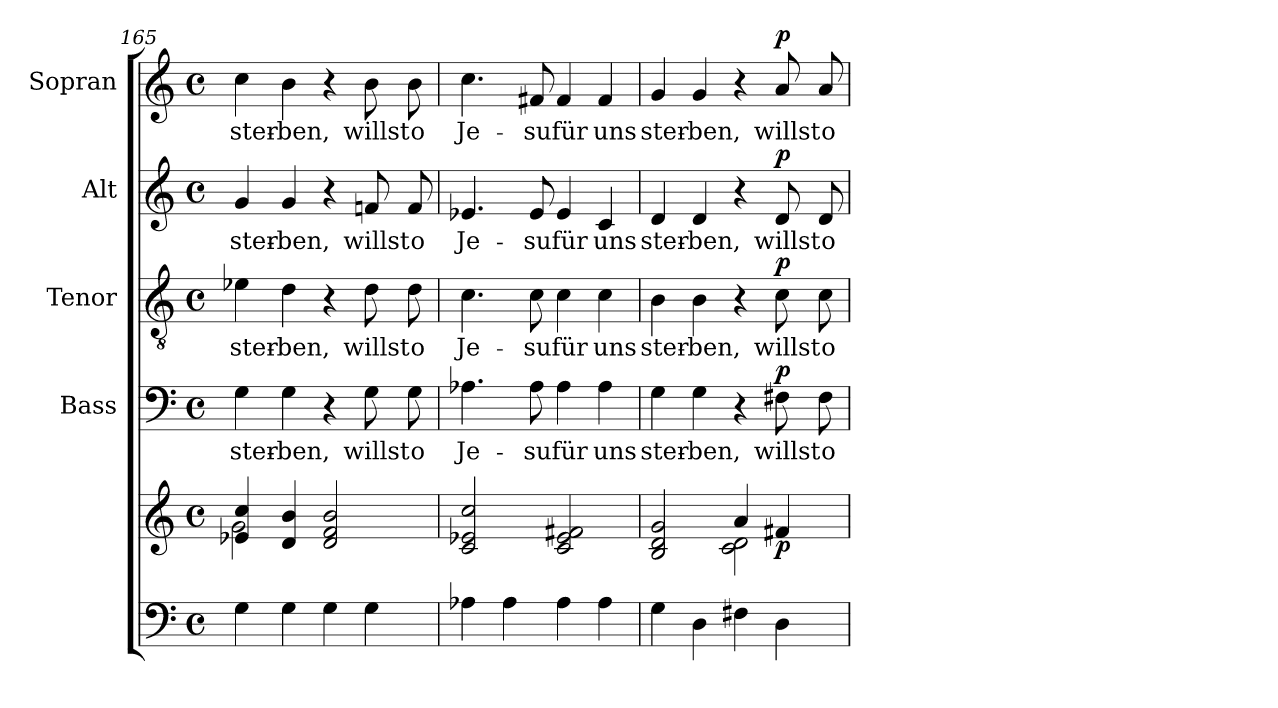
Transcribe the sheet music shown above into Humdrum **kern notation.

**kern	**kern	**dynam	**kern	**text	**dynam	**kern	**text	**dynam	**kern	**text	**dynam	**kern	**text	**dynam
*part5	*part5	*part5	*part4	*part4	*part4	*part3	*part3	*part3	*part2	*part2	*part2	*part1	*part1	*part1
*staff6	*staff5	*staff5/6	*staff4	*staff4	*staff4	*staff3	*staff3	*staff3	*staff2	*staff2	*staff2	*staff1	*staff1	*staff1
*	*	*	*I"Bass	*	*	*I"Tenor	*	*	*I"Alt	*	*	*I"Sopran	*	*
*	*	*	*I'B.	*	*	*I'T.	*	*	*I'A.	*	*	*I'S.	*	*
!!LO:PB:g=z
*clefF4	*clefG2	*	*clefF4	*	*	*clefGv2	*	*	*clefG2	*	*	*clefG2	*	*
*k[]	*k[]	*	*k[]	*	*	*k[]	*	*	*k[]	*	*	*k[]	*	*
*C:	*C:	*	*C:	*	*	*C:	*	*	*C:	*	*	*C:	*	*
*M4/4	*M4/4	*	*M4/4	*	*	*M4/4	*	*	*M4/4	*	*	*M4/4	*	*
*met(c)	*met(c)	*	*met(c)	*	*	*met(c)	*	*	*met(c)	*	*	*met(c)	*	*
=165	=165	=165	=165	=165	=165	=165	=165	=165	=165	=165	=165	=165	=165	=165
*	*^	*	*	*	*	*	*	*	*	*	*	*	*	*
!	!	!	!	!	!LO:LY:b	!	!	!LO:LY:b	!	!	!LO:LY:b	!	!	!LO:LY:b	!
4G\	4e-X/ 4cc/	2g\	.	4G\	ster-	.	4e-X\	ster-	.	4g/	ster-	.	4cc\	ster-	.
!	!	!	!	!	!LO:LY:b	!	!	!LO:LY:b	!	!	!LO:LY:b	!	!	!LO:LY:b	!
4G\	4d/ 4b/	.	.	4G\	-ben,	.	4d\	-ben,	.	4g/	-ben,	.	4b\	-ben,	.
4G\	2d/ 2f/ 2b/	2ryy	.	4r	.	.	4r	.	.	4r	.	.	4r	.	.
!	!	!	!	!	!LO:LY:b	!	!	!LO:LY:b	!	!	!LO:LY:b	!	!	!LO:LY:b	!
4G\	.	.	.	8G\	willst	.	8d\	willst	.	8fn/	willst	.	8b\	willst	.
!	!	!	!	!	!LO:LY:b	!	!	!LO:LY:b	!	!	!LO:LY:b	!	!	!LO:LY:b	!
.	.	.	.	8G\	o	.	8d\	o	.	8f/	o	.	8b\	o	.
*	*v	*v	*	*	*	*	*	*	*	*	*	*	*	*	*
=166	=166	=166	=166	=166	=166	=166	=166	=166	=166	=166	=166	=166	=166	=166
!	!	!	!	!LO:LY:b	!	!	!LO:LY:b	!	!	!LO:LY:b	!	!	!LO:LY:b	!
4A-X\	2c/ 2e-X/ 2cc/	.	4.A-X\	Je-	.	4.c\	Je-	.	4.e-X/	Je-	.	4.cc\	Je-	.
4A-\	.	.	.	.	.	.	.	.	.	.	.	.	.	.
!	!	!	!	!LO:LY:b	!	!	!LO:LY:b	!	!	!LO:LY:b	!	!	!LO:LY:b	!
.	.	.	8A-\	-su	.	8c\	-su	.	8e-/	-su	.	8f#X/	-su	.
!	!	!	!	!LO:LY:b	!	!	!LO:LY:b	!	!	!LO:LY:b	!	!	!LO:LY:b	!
4A-\	2c/ 2e-/ 2f#X/	.	4A-\	für	.	4c\	für	.	4e-/	für	.	4f#/	für	.
!	!	!	!	!LO:LY:b	!	!	!LO:LY:b	!	!	!LO:LY:b	!	!	!LO:LY:b	!
4A-\	.	.	4A-\	uns	.	4c\	uns	.	4c/	uns	.	4f#/	uns	.
=167	=167	=167	=167	=167	=167	=167	=167	=167	=167	=167	=167	=167	=167	=167
*	*^	*	*	*	*	*	*	*	*	*	*	*	*	*
!	!	!	!	!	!LO:LY:b	!	!	!LO:LY:b	!	!	!LO:LY:b	!	!	!LO:LY:b	!
4G\	2B/ 2d/ 2g/	2ryy	.	4G\	ster-	.	4B\	ster-	.	4d/	ster-	.	4g/	ster-	.
!	!	!	!	!	!LO:LY:b	!	!	!LO:LY:b	!	!	!LO:LY:b	!	!	!LO:LY:b	!
4D\	.	.	.	4G\	-ben,	.	4B\	-ben,	.	4d/	-ben,	.	4g/	-ben,	.
4F#X\	4a/	2c\ 2d\	.	4r	.	.	4r	.	.	4r	.	.	4r	.	.
!	!	!	!LO:DY:b	!	!LO:LY:b	!LO:DY:a	!	!LO:LY:b	!LO:DY:a	!	!LO:LY:b	!LO:DY:a	!	!LO:LY:b	!LO:DY:a
4D\	4f#X/	.	p	8F#X\	willst	p	8c\	willst	p	8d/	willst	p	8a/	willst	p
!	!	!	!	!	!LO:LY:b	!	!	!LO:LY:b	!	!	!LO:LY:b	!	!	!LO:LY:b	!
.	.	.	.	8F#\	o	.	8c\	o	.	8d/	o	.	8a/	o	.
*	*v	*v	*	*	*	*	*	*	*	*	*	*	*	*	*
=	=	=	=	=	=	=	=	=	=	=	=	=	=	=
*-	*-	*-	*-	*-	*-	*-	*-	*-	*-	*-	*-	*-	*-	*-
